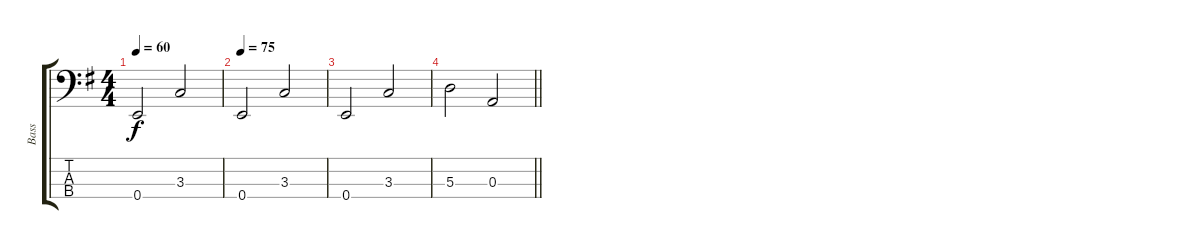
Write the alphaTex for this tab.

\track ("Bass" "Bass") {instrument electricbassfinger}
\staff {score tabs}
\tuning (G2 D2 A1 E1) {hide}
\ts (4 4)
\tempo 60
\clef f4
\ks g
0.4.2{dy f} 3.3.2 |
\tempo 75
0.4.2 3.3.2 |
0.4.2 3.3.2 |
\barLineRight lightlight
5.3.2 0.3.2
